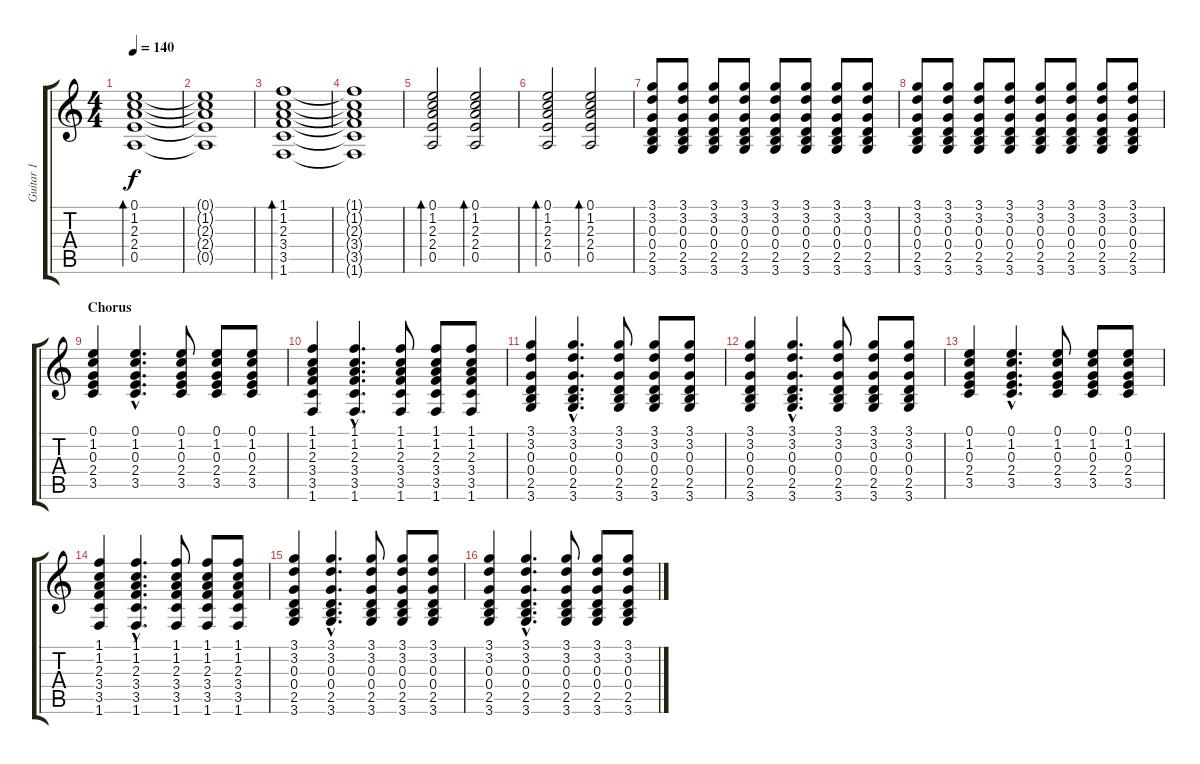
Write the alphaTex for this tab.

\track ("Guitar 1" "Guitar 1") {instrument electricguitarjazz}
\staff {score tabs}
\tuning (E4 B3 G3 D3 A2 E2) {hide}
\ts (4 4)
\tempo 140
\clef g2
\ks c
(0.1 1.2 2.3 2.4 0.5).1{bd 60 dy f} |
(0.1{t} 1.2{t} 2.3{t} 2.4{t} 0.5{t}).1 |
(1.1 1.2 2.3 3.4 3.5 1.6).1{bd 60} |
(1.1{t} 1.2{t} 2.3{t} 3.4{t} 3.5{t} 1.6{t}).1 |
(0.1 1.2 2.3 2.4 0.5).2{bd 60} (0.1 1.2 2.3 2.4 0.5).2{bd 60} |
(0.1 1.2 2.3 2.4 0.5).2{bd 60} (0.1 1.2 2.3 2.4 0.5).2{bd 60} |
(3.1 3.2 0.3 0.4 2.5 3.6).8 (3.1 3.2 0.3 0.4 2.5 3.6).8 (3.1 3.2 0.3 0.4 2.5 3.6).8 (3.1 3.2 0.3 0.4 2.5 3.6).8 (3.1 3.2 0.3 0.4 2.5 3.6).8 (3.1 3.2 0.3 0.4 2.5 3.6).8 (3.1 3.2 0.3 0.4 2.5 3.6).8 (3.1 3.2 0.3 0.4 2.5 3.6).8 |
(3.1 3.2 0.3 0.4 2.5 3.6).8 (3.1 3.2 0.3 0.4 2.5 3.6).8 (3.1 3.2 0.3 0.4 2.5 3.6).8 (3.1 3.2 0.3 0.4 2.5 3.6).8 (3.1 3.2 0.3 0.4 2.5 3.6).8 (3.1 3.2 0.3 0.4 2.5 3.6).8 (3.1 3.2 0.3 0.4 2.5 3.6).8 (3.1 3.2 0.3 0.4 2.5 3.6).8 |
\section ("" "Chorus")
(0.1 1.2 0.3 2.4 3.5).4 (0.1{hac} 1.2{hac} 0.3{hac} 2.4{hac} 3.5{hac}).4{d} (0.1 1.2 0.3 2.4 3.5).8 (0.1 1.2 0.3 2.4 3.5).8 (0.1 1.2 0.3 2.4 3.5).8 |
(1.1 1.2 2.3 3.4 3.5 1.6).4 (1.1{hac} 1.2{hac} 2.3{hac} 3.4{hac} 3.5{hac} 1.6{hac}).4{d} (1.1 1.2 2.3 3.4 3.5 1.6).8 (1.1 1.2 2.3 3.4 3.5 1.6).8 (1.1 1.2 2.3 3.4 3.5 1.6).8 |
(3.1 3.2 0.3 0.4 2.5 3.6).4 (3.1{hac} 3.2{hac} 0.3{hac} 0.4{hac} 2.5{hac} 3.6{hac}).4{d} (3.1 3.2 0.3 0.4 2.5 3.6).8 (3.1 3.2 0.3 0.4 2.5 3.6).8 (3.1 3.2 0.3 0.4 2.5 3.6).8 |
(3.1 3.2 0.3 0.4 2.5 3.6).4 (3.1{hac} 3.2{hac} 0.3{hac} 0.4{hac} 2.5{hac} 3.6{hac}).4{d} (3.1 3.2 0.3 0.4 2.5 3.6).8 (3.1 3.2 0.3 0.4 2.5 3.6).8 (3.1 3.2 0.3 0.4 2.5 3.6).8 |
(0.1 1.2 0.3 2.4 3.5).4 (0.1{hac} 1.2{hac} 0.3{hac} 2.4{hac} 3.5{hac}).4{d} (0.1 1.2 0.3 2.4 3.5).8 (0.1 1.2 0.3 2.4 3.5).8 (0.1 1.2 0.3 2.4 3.5).8 |
(1.1 1.2 2.3 3.4 3.5 1.6).4 (1.1{hac} 1.2{hac} 2.3{hac} 3.4{hac} 3.5{hac} 1.6{hac}).4{d} (1.1 1.2 2.3 3.4 3.5 1.6).8 (1.1 1.2 2.3 3.4 3.5 1.6).8 (1.1 1.2 2.3 3.4 3.5 1.6).8 |
(3.1 3.2 0.3 0.4 2.5 3.6).4 (3.1{hac} 3.2{hac} 0.3{hac} 0.4{hac} 2.5{hac} 3.6{hac}).4{d} (3.1 3.2 0.3 0.4 2.5 3.6).8 (3.1 3.2 0.3 0.4 2.5 3.6).8 (3.1 3.2 0.3 0.4 2.5 3.6).8 |
(3.1 3.2 0.3 0.4 2.5 3.6).4 (3.1{hac} 3.2{hac} 0.3{hac} 0.4{hac} 2.5{hac} 3.6{hac}).4{d} (3.1 3.2 0.3 0.4 2.5 3.6).8 (3.1 3.2 0.3 0.4 2.5 3.6).8 (3.1 3.2 0.3 0.4 2.5 3.6).8
